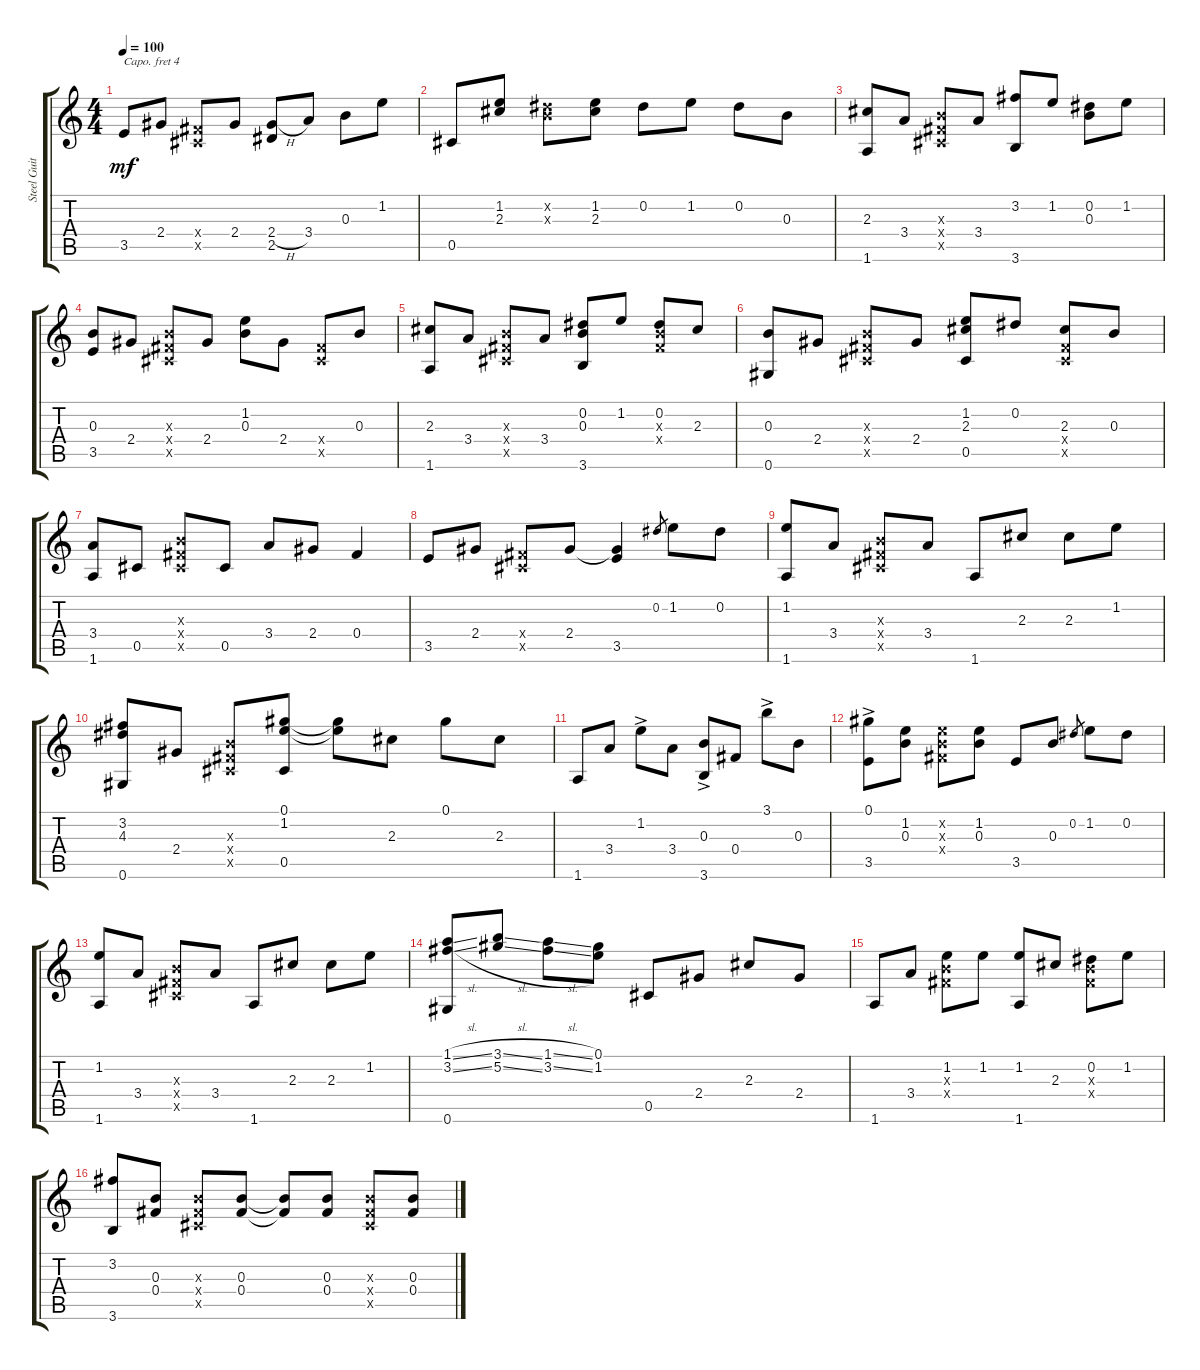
\track ("Steel Guitar" "Steel Guit") {instrument acousticguitarsteel}
\staff {score tabs}
\capo 4
\tuning (E4 B3 G3 D3 A2 E2) {hide}
\ts (4 4)
\tempo 100
\clef g2
\ks c
3.5.8{dy mf} 2.4.8 (0.4{x} 0.5{x}).8 2.4.8 (2.4{h} 2.5).8 3.4.8 0.3.8 1.2.8 |
0.5.8 (1.2 2.3).8 (0.2{x} 0.3{x}).8 (1.2 2.3).8 0.2.8 1.2.8 0.2.8 0.3.8 |
(2.3 1.6).8 3.4.8 (0.3{x} 0.4{x} 0.5{x}).8 3.4.8 (3.2 3.6).8 1.2.8 (0.2 0.3).8 1.2.8 |
(0.3 3.5).8 2.4.8 (0.3{x} 0.4{x} 0.5{x}).8 2.4.8 (1.2 0.3).8 2.4.8 (0.4{x} 0.5{x}).8 0.3.8 |
(2.3 1.6).8 3.4.8 (0.3{x} 0.4{x} 0.5{x}).8 3.4.8 (0.2 0.3 3.6).8 1.2.8 (0.2 0.3{x} 0.4{x}).8 2.3.8 |
(0.3 0.6).8 2.4.8 (0.3{x} 0.4{x} 0.5{x}).8 2.4.8 (1.2 2.3 0.5).8 0.2.8 (2.3 0.4{x} 0.5{x}).8 0.3.8 |
(3.4 1.6).8 0.5.8 (0.3{x} 0.4{x} 0.5{x}).8 0.5.8 3.4.8 2.4.8 0.4.4 |
3.5.8 2.4.8 (0.4{x} 0.5{x}).8 2.4.8 (2.4{t} 3.5).4 0.2.8{gr} 1.2.8 0.2.8 |
(1.2 1.6).8 3.4.8 (0.3{x} 0.4{x} 0.5{x}).8 3.4.8 1.6.8 2.3.8 2.3.8 1.2.8 |
(3.2 4.3 0.6).8 2.4.8 (0.3{x} 0.4{x} 0.5{x}).8 (0.1 1.2 0.5).8 (0.1{t} 1.2{t}).8 2.3.8 0.1.8 2.3.8 |
1.6.8 3.4.8 1.2{ac}.8 3.4.8 (0.3{ac} 3.6).8 0.4.8 3.1{ac}.8 0.3.8 |
(0.1{ac} 3.5).8 (1.2 0.3).8 (1.2{x} 0.3{x} 0.4{x}).8 (1.2 0.3).8 3.5.8 0.3.8 0.2.8{gr} 1.2.8 0.2.8 |
(1.2 1.6).8 3.4.8 (0.3{x} 0.4{x} 0.5{x}).8 3.4.8 1.6.8 2.3.8 2.3.8 1.2.8 |
(1.1{sl} 3.2{sl} 0.6).8 (3.1{sl} 5.2{sl}).8 (1.1{sl} 3.2{sl}).8 (0.1 1.2).8 0.5.8 2.4.8 2.3.8 2.4.8 |
1.6.8 3.4.8 (1.2 0.3{x} 0.4{x}).8 1.2.8 (1.2 1.6).8 2.3.8 (0.2 0.3{x} 0.4{x}).8 1.2.8 |
(3.2 3.6).8 (0.3 0.4).8 (0.3{x} 0.4{x} 0.5{x}).8 (0.3 0.4).8 (0.3{t} 0.4{t}).8 (0.3 0.4).8 (0.3{x} 0.4{x} 0.5{x}).8 (0.3 0.4).8
